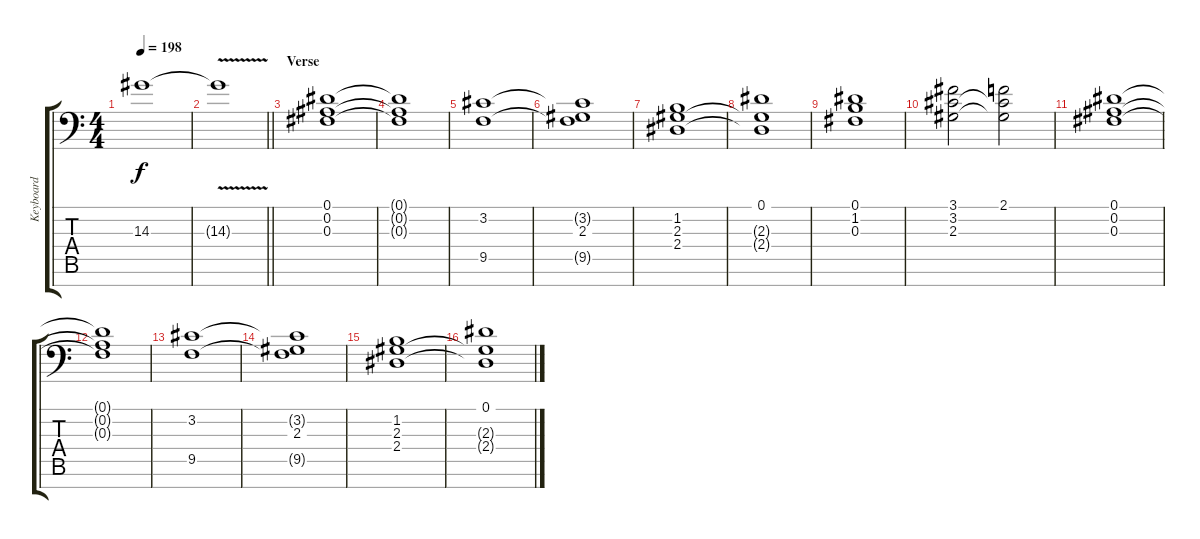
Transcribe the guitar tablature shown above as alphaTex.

\track ("Keyboard" "Keyboard") {instrument lead2sawtooth}
\staff {score tabs}
\tuning (Eb4 Bb3 Gb3 Db3 Ab2 Eb2 Bb1) {hide}
\ts (4 4)
\tempo 198
\clef f4
\ks c
14.3.1{dy f} |
\barLineRight lightlight
14.3{v t}.1 |
\section ("" "Verse")
(0.1 0.2 0.3).1{instrument stringensemble1} |
(0.1{t} 0.2{t} 0.3{t}).1 |
(3.2 9.5).1 |
(3.2{t} 2.3 9.5{t}).1 |
(1.2 2.3 2.4).1 |
(0.1 2.3{t} 2.4{t}).1 |
(0.1 1.2 0.3).1 |
(3.1 3.2 2.3).2 (2.1 3.2{t} 2.3{t}).2 |
(0.1 0.2 0.3).1 |
(0.1{t} 0.2{t} 0.3{t}).1 |
(3.2 9.5).1 |
(3.2{t} 2.3 9.5{t}).1 |
(1.2 2.3 2.4).1 |
(0.1 2.3{t} 2.4{t}).1
